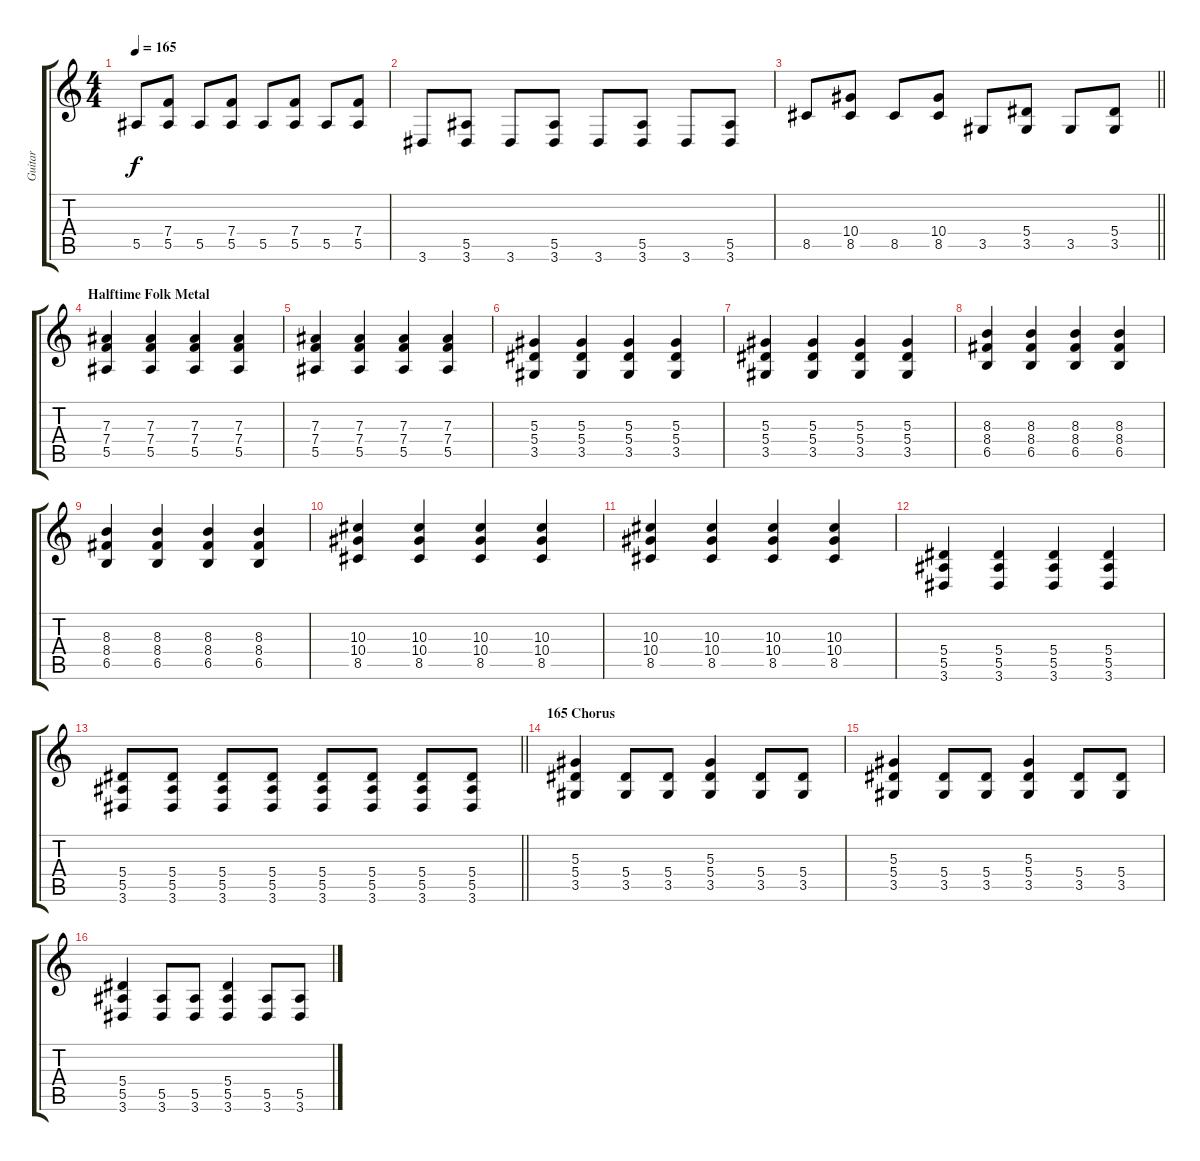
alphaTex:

\track ("Guitar" "Guitar") {instrument distortionguitar}
\staff {score tabs}
\tuning (C4 G3 Eb3 Bb2 F2 C2) {hide}
\ts (4 4)
\tempo 165
\clef g2
\ks c
5.5.8{dy f} (7.4 5.5).8 5.5.8 (7.4 5.5).8 5.5.8 (7.4 5.5).8 5.5.8 (7.4 5.5).8 |
3.6.8 (5.5 3.6).8 3.6.8 (5.5 3.6).8 3.6.8 (5.5 3.6).8 3.6.8 (5.5 3.6).8 |
\barLineRight lightlight
8.5.8 (10.4 8.5).8 8.5.8 (10.4 8.5).8 3.5.8 (5.4 3.5).8 3.5.8 (5.4 3.5).8 |
\section ("" "Halftime Folk Metal")
(7.3 7.4 5.5).4 (7.3 7.4 5.5).4 (7.3 7.4 5.5).4 (7.3 7.4 5.5).4 |
(7.3 7.4 5.5).4 (7.3 7.4 5.5).4 (7.3 7.4 5.5).4 (7.3 7.4 5.5).4 |
(5.3 5.4 3.5).4 (5.3 5.4 3.5).4 (5.3 5.4 3.5).4 (5.3 5.4 3.5).4 |
(5.3 5.4 3.5).4 (5.3 5.4 3.5).4 (5.3 5.4 3.5).4 (5.3 5.4 3.5).4 |
(8.3 8.4 6.5).4 (8.3 8.4 6.5).4 (8.3 8.4 6.5).4 (8.3 8.4 6.5).4 |
(8.3 8.4 6.5).4 (8.3 8.4 6.5).4 (8.3 8.4 6.5).4 (8.3 8.4 6.5).4 |
(10.3 10.4 8.5).4 (10.3 10.4 8.5).4 (10.3 10.4 8.5).4 (10.3 10.4 8.5).4 |
(10.3 10.4 8.5).4 (10.3 10.4 8.5).4 (10.3 10.4 8.5).4 (10.3 10.4 8.5).4 |
(5.4 5.5 3.6).4 (5.4 5.5 3.6).4 (5.4 5.5 3.6).4 (5.4 5.5 3.6).4 |
\barLineRight lightlight
(5.4 5.5 3.6).8 (5.4 5.5 3.6).8 (5.4 5.5 3.6).8 (5.4 5.5 3.6).8 (5.4 5.5 3.6).8 (5.4 5.5 3.6).8 (5.4 5.5 3.6).8 (5.4 5.5 3.6).8 |
\section ("" "165 Chorus")
(5.3 5.4 3.5).4 (5.4 3.5).8 (5.4 3.5).8 (5.3 5.4 3.5).4 (5.4 3.5).8 (5.4 3.5).8 |
(5.3 5.4 3.5).4 (5.4 3.5).8 (5.4 3.5).8 (5.3 5.4 3.5).4 (5.4 3.5).8 (5.4 3.5).8 |
(5.4 5.5 3.6).4 (5.5 3.6).8 (5.5 3.6).8 (5.4 5.5 3.6).4 (5.5 3.6).8 (5.5 3.6).8
